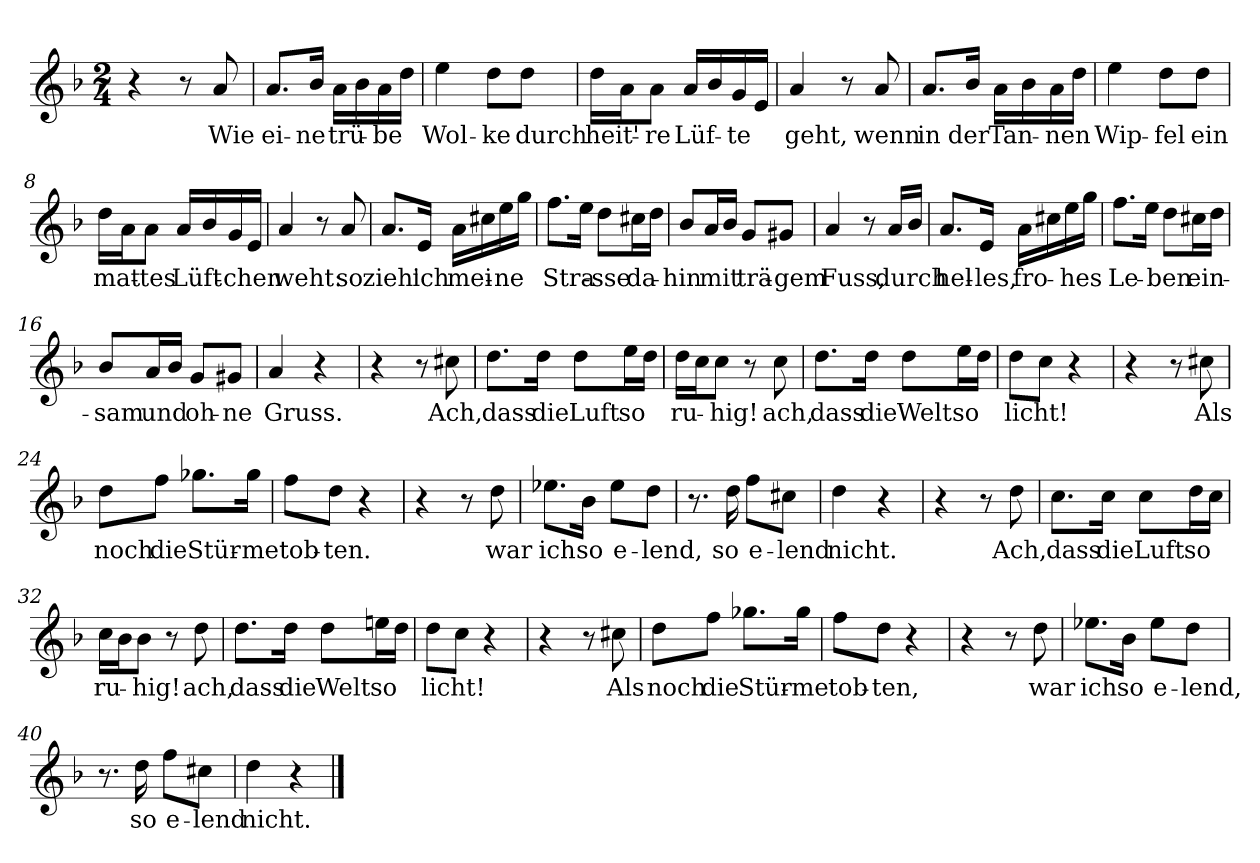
**kern	**text
*part1	*part1
*staff1	*staff1
*clefG2	*
*k[b-]	*
*M2/4	*
=1	=1
4r	.
8r	.
!	!LO:LY:b
8a/	Wie
=2	=2
!	!LO:LY:b
8.a/L	ei-
!	!LO:LY:b
16b-/Jk	-ne
!	!LO:LY:b
16a\LL	trü-
16b-\	.
!	!LO:LY:b
16a\	-be
16dd\JJ	.
=3	=3
!	!LO:LY:b
4ee\	Wol-
!	!LO:LY:b
8dd\L	-ke
!	!LO:LY:b
8dd\J	durch
=4	=4
!	!LO:LY:b
16dd\LL	heit'-
16a\J	.
!	!LO:LY:b
8a\J	-re
!	!LO:LY:b
16a/LL	Lüf-
16b-/	.
!	!LO:LY:b
16g/	-te
16e/JJ	.
=5	=5
!	!LO:LY:b
4a/	geht,
8r	.
!	!LO:LY:b
8a/	wenn
=6	=6
!	!LO:LY:b
8.a/L	in
!	!LO:LY:b
16b-/Jk	der
!	!LO:LY:b
16a\LL	Tan-
16b-\	.
!	!LO:LY:b
16a\	-nen
16dd\JJ	.
=7	=7
!	!LO:LY:b
4ee\	Wip-
!	!LO:LY:b
8dd\L	-fel
!	!LO:LY:b
8dd\J	ein
!!LO:LB:g=z
=8	=8
!	!LO:LY:b
16dd\LL	mat-
16a\J	.
!	!LO:LY:b
8a\J	-tes
!	!LO:LY:b
16a/LL	Lüft-
16b-/	.
!	!LO:LY:b
16g/	-chen
16e/JJ	.
=9	=9
!	!LO:LY:b
4a/	weht:
8r	.
!	!LO:LY:b
8a/	so
=10	=10
!	!LO:LY:b
8.a/L	zieh'
!	!LO:LY:b
16e/Jk	ich
!	!LO:LY:b
16a\LL	mei-
16cc#X\	.
!	!LO:LY:b
16ee\	-ne
16gg\JJ	.
=11	=11
!	!LO:LY:b
8.ff\L	Stra-
16ee\Jk	.
!	!LO:LY:b
8dd\L	-sse
!	!LO:LY:b
16cc#X\L	da-
16dd\JJ	.
=12	=12
!	!LO:LY:b
8b-/L	-hin
!	!LO:LY:b
16a/L	mit
16b-/JJ	.
!	!LO:LY:b
8g/L	trä-
!	!LO:LY:b
8g#X/J	-gem
=13	=13
!	!LO:LY:b
4a/	Fuss,
8r	.
!	!LO:LY:b
16a/LL	durch
16b-/JJ	.
=14	=14
!	!LO:LY:b
8.a/L	hel-
!	!LO:LY:b
16e/Jk	-les,
!	!LO:LY:b
16a\LL	fro-
16cc#X\	.
!	!LO:LY:b
16ee\	-hes
16gg\JJ	.
!!LO:LB:g=z
=15	=15
!	!LO:LY:b
8.ff\L	Le-
16ee\Jk	.
!	!LO:LY:b
8dd\L	-ben
!	!LO:LY:b
16cc#X\L	ein-
16dd\JJ	.
=16	=16
!	!LO:LY:b
8b-/L	-sam
!	!LO:LY:b
16a/L	und
16b-/JJ	.
!	!LO:LY:b
8g/L	oh-
!	!LO:LY:b
8g#X/J	-ne
=17	=17
!	!LO:LY:b
4a/	Gruss.
4r	.
=18	=18
4r	.
8r	.
!	!LO:LY:b
8cc#X\	Ach,
=19	=19
!	!LO:LY:b
8.dd\L	dass
!	!LO:LY:b
16dd\Jk	die
!	!LO:LY:b
8dd\L	Luft
!	!LO:LY:b
16ee\L	so
16dd\JJ	.
=20	=20
!	!LO:LY:b
16dd\LL	ru-
16cc\J	.
!	!LO:LY:b
8cc\J	-hig!
8r	.
!	!LO:LY:b
8cc\	ach,
=21	=21
!	!LO:LY:b
8.dd\L	dass
!	!LO:LY:b
16dd\Jk	die
!	!LO:LY:b
8dd\L	Welt
!	!LO:LY:b
16ee\L	so
16dd\JJ	.
=22	=22
!	!LO:LY:b
8dd\L	licht!
8cc\J	.
4r	.
!!LO:LB:g=z
=23	=23
4r	.
8r	.
!	!LO:LY:b
8cc#X\	Als
=24	=24
!	!LO:LY:b
8dd\L	noch
!	!LO:LY:b
8ff\J	die
!	!LO:LY:b
8.gg-X\L	Stür-
!	!LO:LY:b
16gg-\Jk	-me
=25	=25
!	!LO:LY:b
8ff\L	tob-
!	!LO:LY:b
8dd\J	-ten.
4r	.
=26	=26
4r	.
8r	.
!	!LO:LY:b
8dd\	war
=27	=27
!	!LO:LY:b
8.ee-X\L	ich
!	!LO:LY:b
16b-\Jk	so
!	!LO:LY:b
8ee-\L	e-
!	!LO:LY:b
8dd\J	-lend,
=28	=28
8.r	.
!	!LO:LY:b
16dd\	so
!	!LO:LY:b
8ff\L	e-
!	!LO:LY:b
8cc#X\J	-lend
=29	=29
!	!LO:LY:b
4dd\	nicht.
4r	.
=30	=30
4r	.
8r	.
!	!LO:LY:b
8dd\	Ach,
=31	=31
!	!LO:LY:b
8.cc\L	dass
!	!LO:LY:b
16cc\Jk	die
!	!LO:LY:b
8cc\L	Luft
!	!LO:LY:b
16dd\L	so
16cc\JJ	.
!!LO:LB:g=z
=32	=32
!	!LO:LY:b
16cc\LL	ru-
16b-\J	.
!	!LO:LY:b
8b-\J	-hig!
8r	.
!	!LO:LY:b
8dd\	ach,
=33	=33
!	!LO:LY:b
8.dd\L	dass
!	!LO:LY:b
16dd\Jk	die
!	!LO:LY:b
8dd\L	Welt
!	!LO:LY:b
16een\L	so
16dd\JJ	.
=34	=34
!	!LO:LY:b
8dd\L	licht!
8cc\J	.
4r	.
=35	=35
4r	.
8r	.
!	!LO:LY:b
8cc#X\	Als
=36	=36
!	!LO:LY:b
8dd\L	noch
!	!LO:LY:b
8ff\J	die
!	!LO:LY:b
8.gg-X\L	Stür-
!	!LO:LY:b
16gg-\Jk	-me
=37	=37
!	!LO:LY:b
8ff\L	tob-
!	!LO:LY:b
8dd\J	-ten,
4r	.
=38	=38
4r	.
8r	.
!	!LO:LY:b
8dd\	war
=39	=39
!	!LO:LY:b
8.ee-X\L	ich
!	!LO:LY:b
16b-\Jk	so
!	!LO:LY:b
8ee-\L	e-
!	!LO:LY:b
8dd\J	-lend,
!!LO:LB:g=z
=40	=40
8.r	.
!	!LO:LY:b
16dd\	so
!	!LO:LY:b
8ff\L	e-
!	!LO:LY:b
8cc#X\J	-lend
=41	=41
!	!LO:LY:b
4dd\	nicht.
4r	.
==	==
*-	*-
